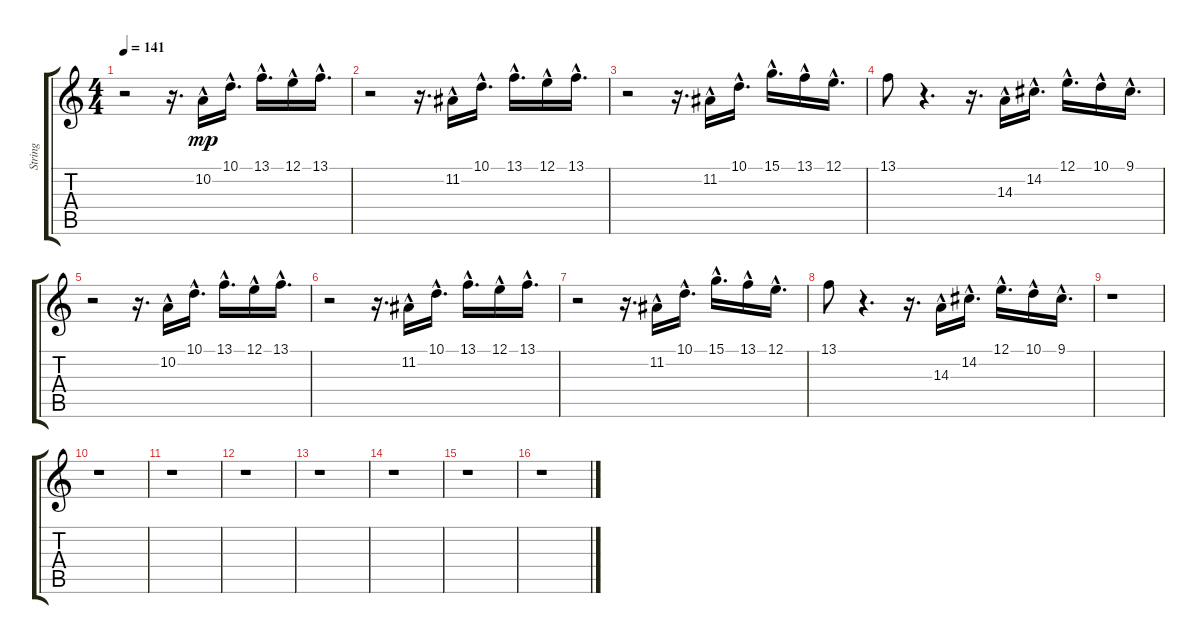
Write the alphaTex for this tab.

\track ("String" "String") {instrument stringensemble2}
\staff {score tabs}
\tuning (E4 B3 G3 D3 A2 E2) {hide}
\ts (4 4)
\tempo 141
\clef g2
\ks c
r.2{dy mp volume 14 instrument lead2sawtooth} r.16{d} 10.2{hac}.16 10.1{hac}.16{d} 13.1{hac}.16{d} 12.1{hac}.16 13.1{hac}.16{d} |
r.2 r.16{d} 11.2{hac}.16 10.1{hac}.16{d} 13.1{hac}.16{d} 12.1{hac}.16 13.1{hac}.16{d} |
r.2 r.16{d} 11.2{hac}.16 10.1{hac}.16{d} 15.1{hac}.16{d} 13.1{hac}.16 12.1{hac}.16{d} |
13.1.8 r.4{d} r.16{d} 14.3{hac}.16 14.2{hac}.16{d} 12.1{hac}.16{d} 10.1{hac}.16 9.1{hac}.16{d} |
r.2 r.16{d} 10.2{hac}.16 10.1{hac}.16{d} 13.1{hac}.16{d} 12.1{hac}.16 13.1{hac}.16{d} |
r.2 r.16{d} 11.2{hac}.16 10.1{hac}.16{d} 13.1{hac}.16{d} 12.1{hac}.16 13.1{hac}.16{d} |
r.2 r.16{d} 11.2{hac}.16 10.1{hac}.16{d} 15.1{hac}.16{d} 13.1{hac}.16 12.1{hac}.16{d} |
13.1.8 r.4{d} r.16{d} 14.3{hac}.16 14.2{hac}.16{d} 12.1{hac}.16{d} 10.1{hac}.16 9.1{hac}.16{d} |
r.1{instrument stringensemble2} |
r.1 |
r.1 |
r.1 |
r.1 |
r.1 |
r.1 |
r.1
